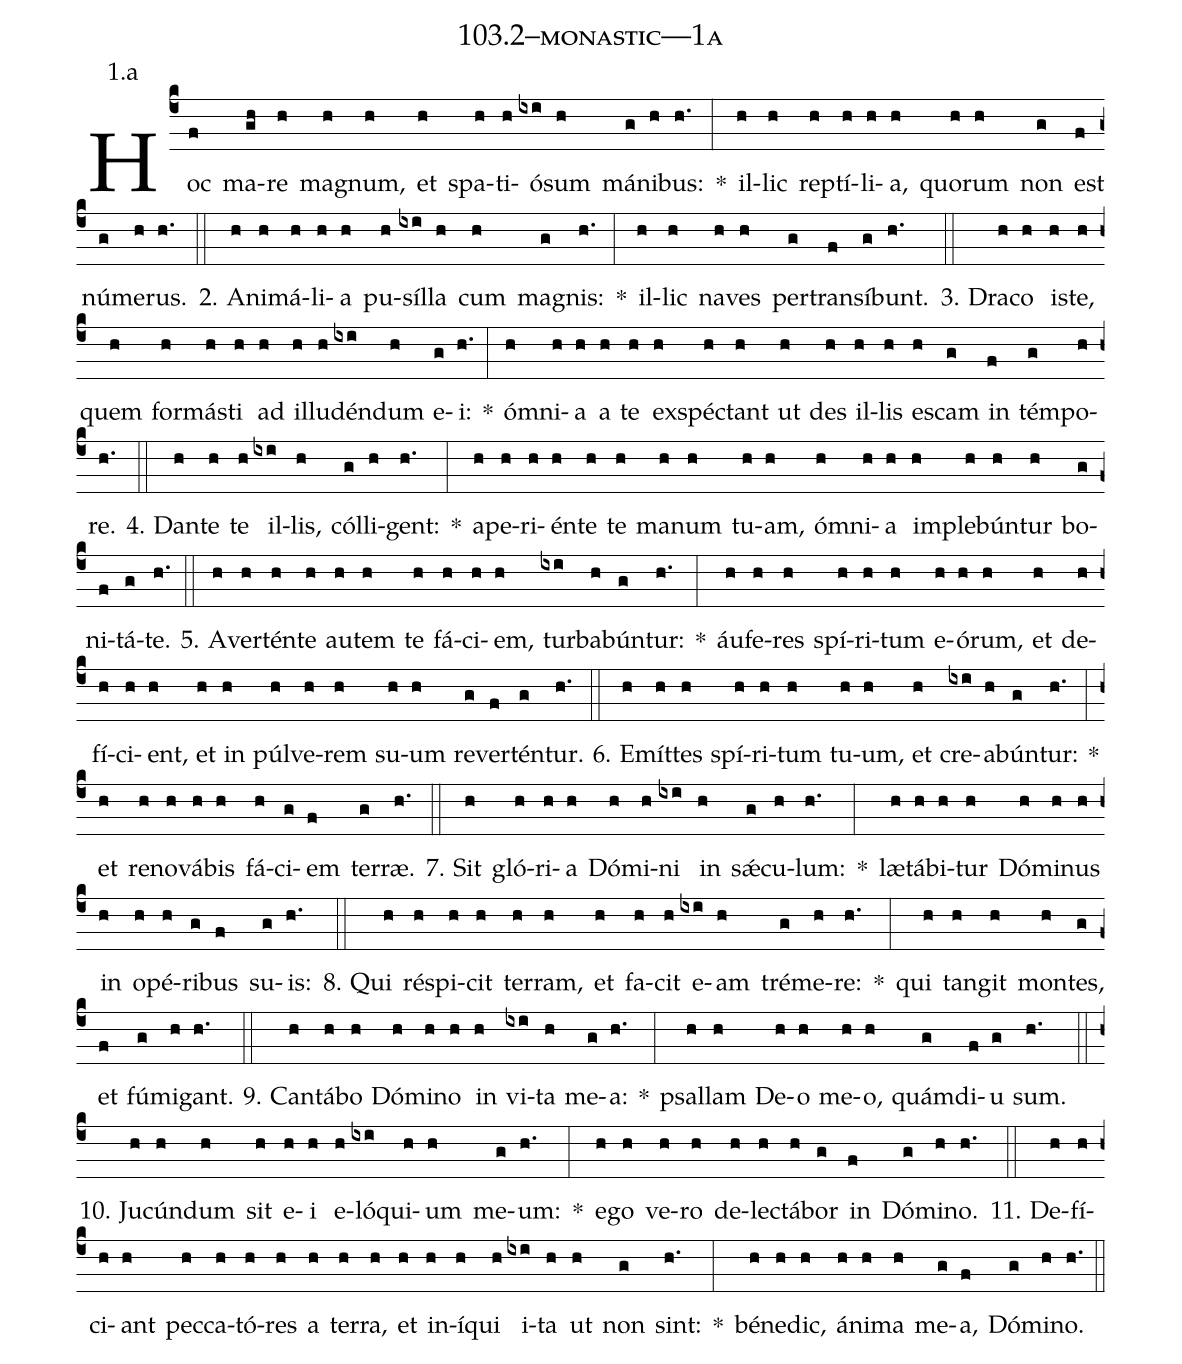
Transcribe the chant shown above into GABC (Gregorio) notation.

name: 103.2--monastic---1a;
annotation: 1.a;
%%
(c4)Hoc(f) ma(gh)re(h) ma(h)gnum,(h) et(h) spa(h)ti(h)ó(ixi)sum(h) má(g)ni(h)bus:(h.) *(:) il(h)lic(h) rep(h)tí(h)li(h)a,(h) quo(h)rum(h) non(g) est(f) nú(g)me(h)rus.(h.) (::)
2. A(h)ni(h)má(h)li(h)a(h) pu(h)síl(ixi)la(h) cum(h) ma(g)gnis:(h.) *(:) il(h)lic(h) na(h)ves(h) per(g)trans(f)í(g)bunt.(h.) (::)
3. Dra(h)co(h) is(h)te,(h) quem(h) for(h)más(h)ti(h) ad(h) il(h)lu(h)dén(ixi)dum(h) e(g)i:(h.) *(:) óm(h)ni(h)a(h) a(h) te(h) ex(h)spéc(h)tant(h) ut(h) des(h) il(h)lis(h) es(h)cam(g) in(f) tém(g)po(h)re.(h.) (::)
4. Dan(h)te(h) te(h) il(ixi)lis,(h) cól(g)li(h)gent:(h.) *(:) a(h)pe(h)ri(h)én(h)te(h) te(h) ma(h)num(h) tu(h)am,(h) óm(h)ni(h)a(h) im(h)ple(h)bún(h)tur(h) bo(g)ni(f)tá(g)te.(h.) (::)
5. A(h)ver(h)tén(h)te(h) au(h)tem(h) te(h) fá(h)ci(h)em,(h) tur(ixi)ba(h)bún(g)tur:(h.) *(:) áu(h)fe(h)res(h) spí(h)ri(h)tum(h) e(h)ó(h)rum,(h) et(h) de(h)fí(h)ci(h)ent,(h) et(h) in(h) púl(h)ve(h)rem(h) su(h)um(h) re(g)ver(f)tén(g)tur.(h.) (::)
6. E(h)mít(h)tes(h) spí(h)ri(h)tum(h) tu(h)um,(h) et(h) cre(ixi)a(h)bún(g)tur:(h.) *(:) et(h) re(h)no(h)vá(h)bis(h) fá(h)ci(g)em(f) ter(g)ræ.(h.) (::)
7. Sit(h) gló(h)ri(h)a(h) Dó(h)mi(h)ni(ixi) in(h) sǽ(g)cu(h)lum:(h.) *(:) læ(h)tá(h)bi(h)tur(h) Dó(h)mi(h)nus(h) in(h) o(h)pé(h)ri(g)bus(f) su(g)is:(h.) (::)
8. Qui(h) ré(h)spi(h)cit(h) ter(h)ram,(h) et(h) fa(h)cit(h) e(ixi)am(h) tré(g)me(h)re:(h.) *(:) qui(h) tan(h)git(h) mon(h)tes,(g) et(f) fú(g)mi(h)gant.(h.) (::)
9. Can(h)tá(h)bo(h) Dó(h)mi(h)no(h) in(h) vi(ixi)ta(h) me(g)a:(h.) *(:) psal(h)lam(h) De(h)o(h) me(h)o,(h) quám(g)di(f)u(g) sum.(h.) (::)
10. Ju(h)cún(h)dum(h) sit(h) e(h)i(h) e(h)ló(ixi)qui(h)um(h) me(g)um:(h.) *(:) e(h)go(h) ve(h)ro(h) de(h)lec(h)tá(h)bor(g) in(f) Dó(g)mi(h)no.(h.) (::)
11. De(h)fí(h)ci(h)ant(h) pec(h)ca(h)tó(h)res(h) a(h) ter(h)ra,(h) et(h) in(h)í(h)qui(h) i(ixi)ta(h) ut(h) non(g) sint:(h.) *(:) bé(h)ne(h)dic,(h) á(h)ni(h)ma(h) me(g)a,(f) Dó(g)mi(h)no.(h.) (::)
